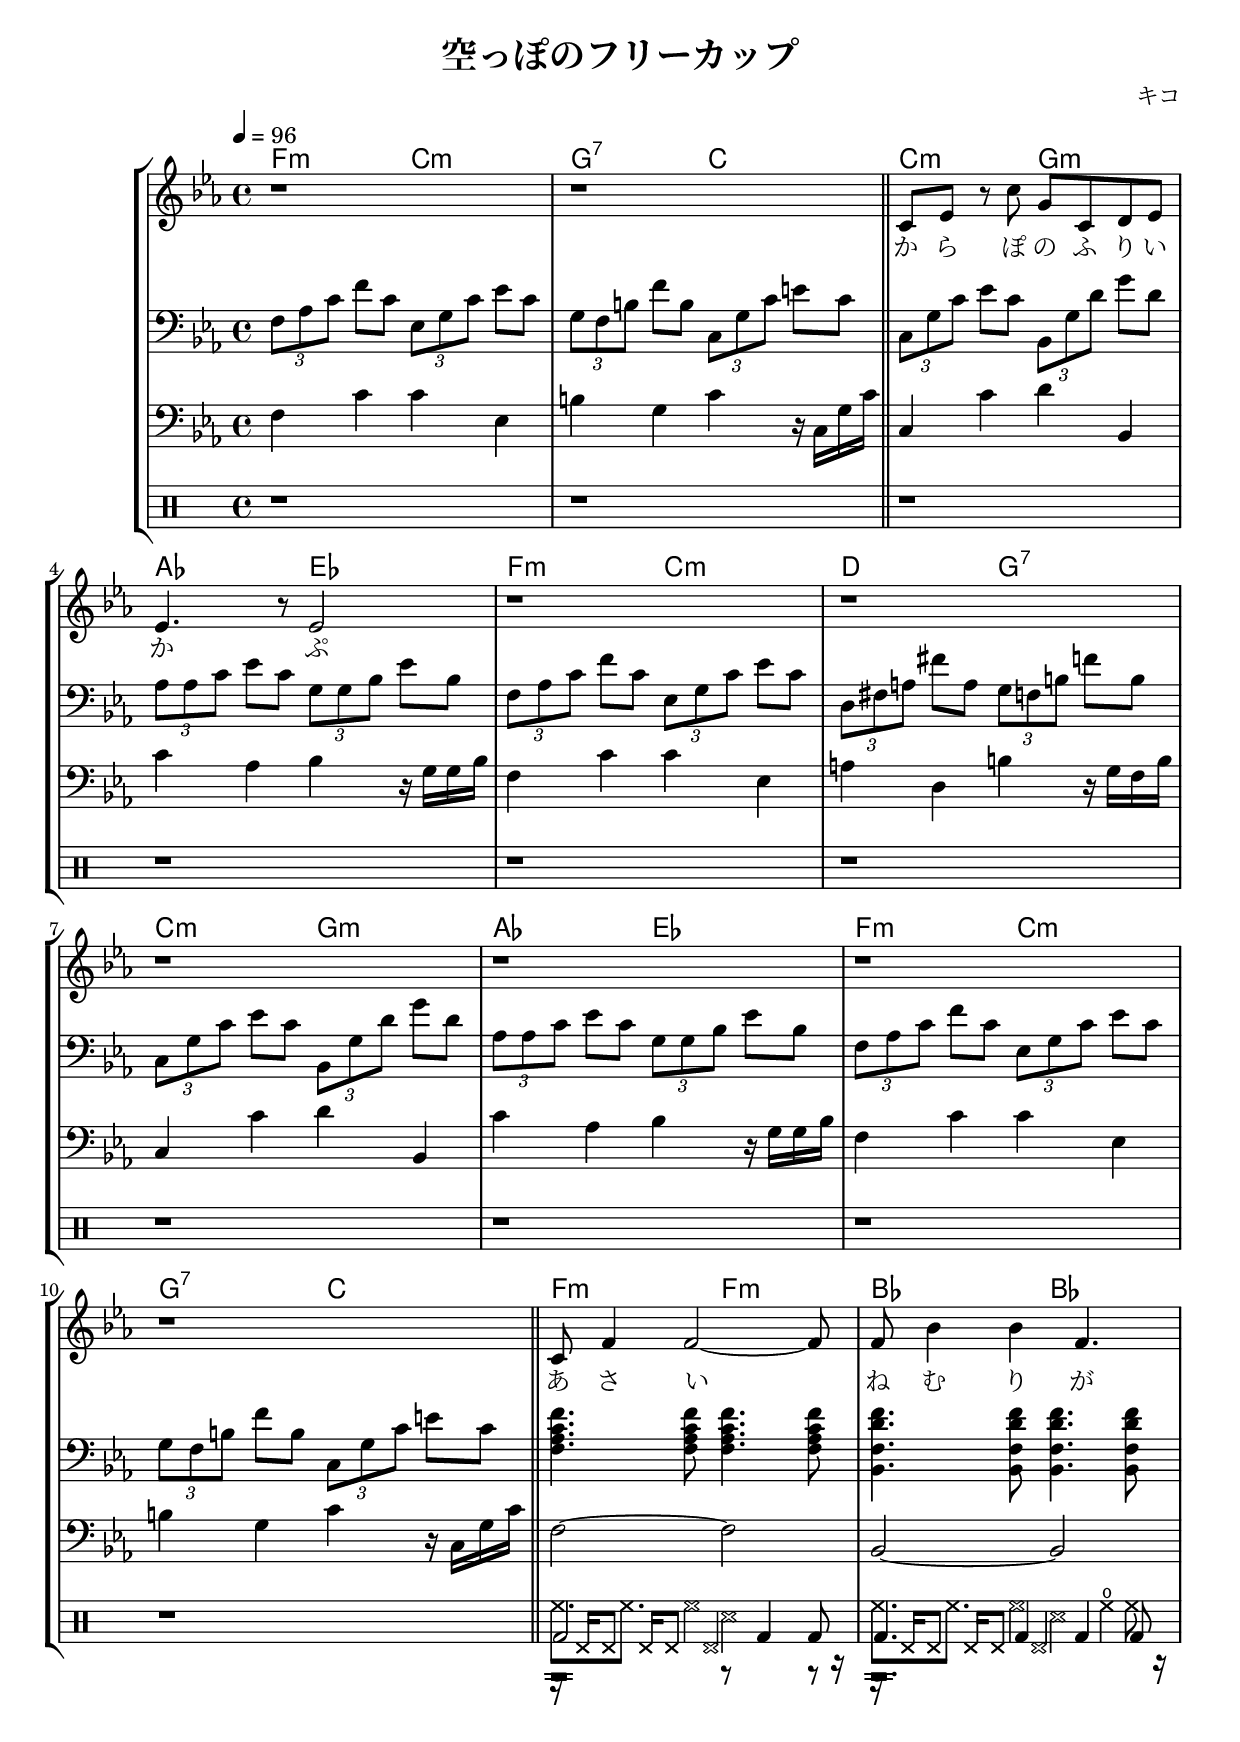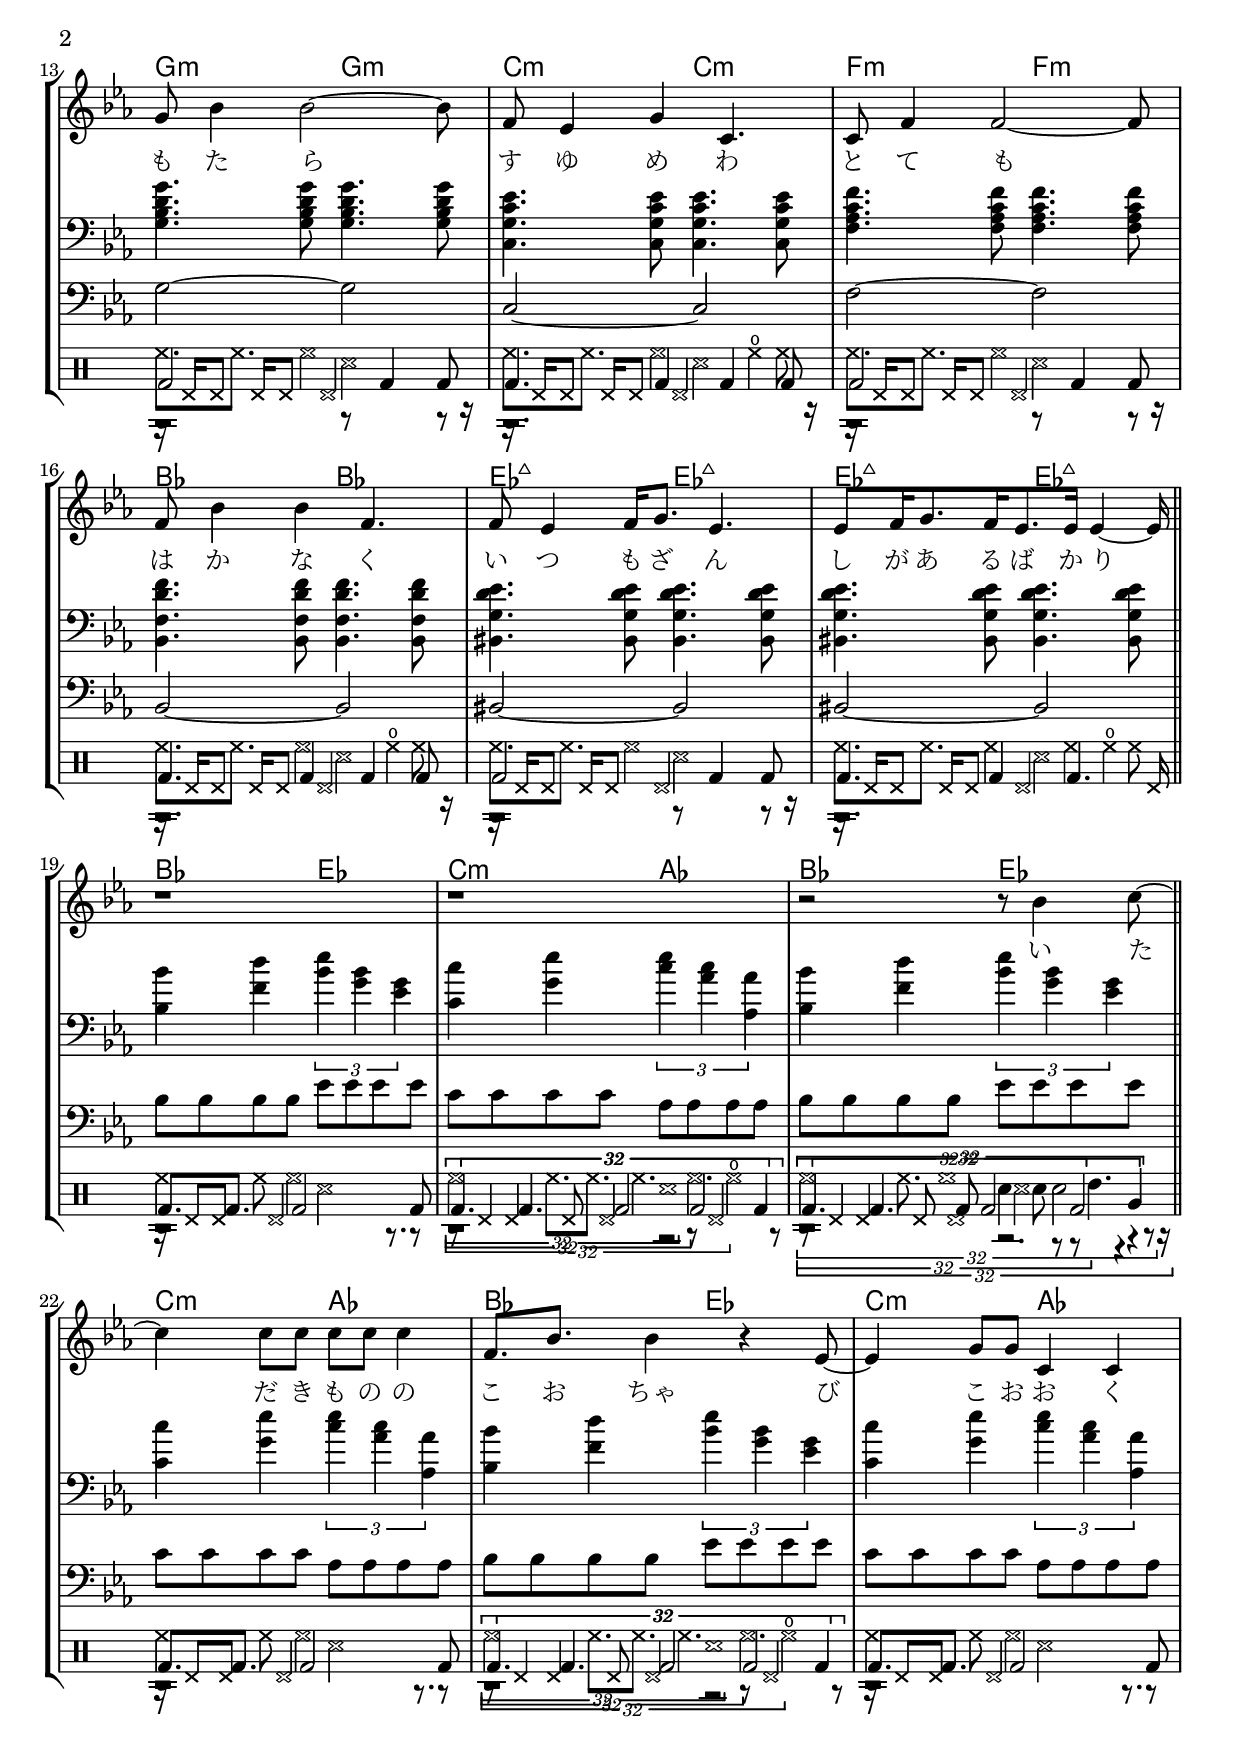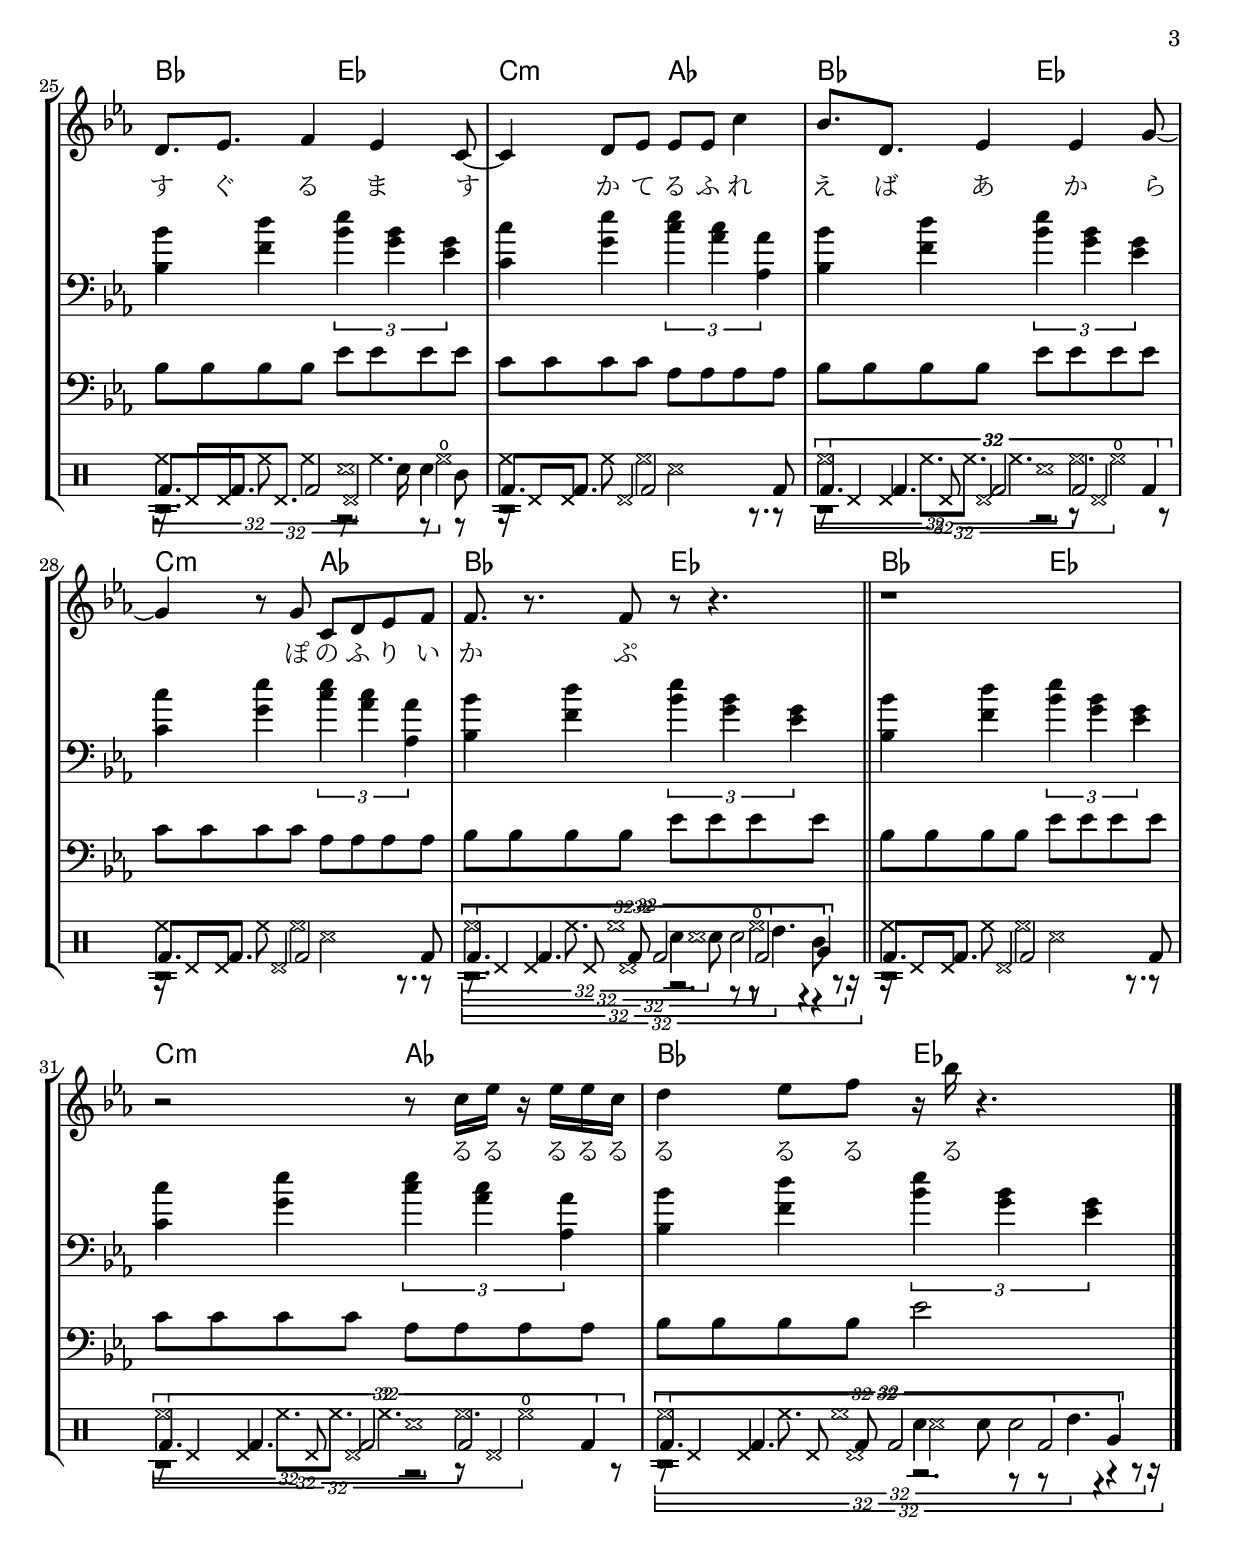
\version "2.12.1"

\header {
	title = \markup {空っぽのフリーカップ}
	composer = \markup \center-column {キコ}
}

harmony = \chordmode {
	f2:m c:m g:7 c 

	c:m g:m as es f:m c:m d g:7 c:m g:m as es f:m c:m g:7 c 

	f:m f:m bes bes g:m g:m c:m c:m f:m f:m bes bes es:maj7 es:maj7 es:maj7 es:maj7 

	bes es c:m as bes es 

	c:m as bes es c:m as bes es c:m as bes es c:m as bes es 

	bes es c:m as bes es 
}

melody = {
	\key es \major
	\tempo 4 = 96
	r1 | r1   
	\set Staff.midiInstrument = #"mmi0.36"
	\set Staff.midiMinimumVolume = #0.7
	\set Staff.midiMaximumVolume = #0.9
	c'8  es'8  r8  c''8  g'8  c'8  d'8  es'8 
	es'4.  r8  es'2
	r1 r1 r1 r1 r1 r1 	\set Staff.midiInstrument = #"mmi0.36"
	\set Staff.midiMinimumVolume = #0.7
	\set Staff.midiMaximumVolume = #0.9
	c'8  f'4  f'2~f'8 
	f'8  bes'4  bes'4  f'4. 
	g'8  bes'4  bes'2~bes'8 
	f'8  es'4  g'4  c'4. 
	c'8  f'4  f'2~f'8 
	f'8  bes'4  bes'4  f'4. 
	f'8  es'4  f'16  g'8.  es'4. 
	es'8  f'16  g'8.  f'16  es'8.  es'16  es'4~es'16
	r1 | r1 | r2 r8 
	\set Staff.midiInstrument = #"mmi0.36"
	\set Staff.midiMinimumVolume = #0.7
	\set Staff.midiMaximumVolume = #0.9
	bes'4  c''8~ 
	c''4  c''8  c''8  c''8  c''8  c''4 
	f'8.  bes'8.  bes'4  r4  es'8~ 
	es'4  g'8  g'8  c'4  c'4 
	d'8.  es'8.  f'4  es'4  c'8~ 
	c'4  d'8  es'8  es'8  es'8  c''4 
	bes'8.  d'8.  es'4  es'4  g'8~ 
	g'4  r8  g'8  c'8  d'8  es'8  f'8 
	f'8.  r8.  f'8  	r8 	\set Staff.midiInstrument = #"Lead 6 (voice)"
	\set Staff.midiMinimumVolume = #0.7
	\set Staff.midiMaximumVolume = #0.9
	r4. 
	r1 
	 r2 r8  c''16  es''16  r16  es''16  es''16  c''16 
	d''4  es''8  f''8  r16  bes''16  	r4. 	\bar "|."
}

words = \lyricmode {
	
	か  ら  ぽ  の  ふ  り  い  か  ぷ  
	あ  さ  い  ね  む  り  が  も  た  ら  す  ゆ  め  わ  と  て  も  は  か  な  く  い  つ  も  ざ  ん  し  が  あ  る  ば  か  り  
	
	い  た  だ  き  も  の  の  こ  お  ちゃ  び  こ  お  お  く  す  ぐ  る  ま  す  か  て  る  ふ  れ  え  ば  あ  か  ら  ぽ  の  ふ  り  い  か  ぷ  
	る  る  る  る  る  る  る  る  る  
}

tempochange = {
	\tempo 4 = 96
	r1 | r1 \bar "||"
	\tempo 4 = 96
	r1 | r1 | r1 | r1 | r1 | r1 | r1 | r1 \bar "||"
	\tempo 4 = 96
	r1 | r1 | r1 | r1 | r1 | r1 | r1 | r1 \bar "||"
	\tempo 4 = 96
	r1 | r1 | r1 \bar "||"
	\tempo 4 = 96
	r1 | r1 | r1 | r1 | r1 | r1 | r1 | r1 \bar "||"
	\tempo 4 = 96
	r1 | r1 | r1 \bar "|."
}

mainacc = {
	\clef bass
	\set Staff.midiInstrument = #"Glockenspiel"
	\set Staff.midiMinimumVolume = #0.3
	\set Staff.midiMaximumVolume = #0.6
	\key es \major
	\tempo 4 = 96
	\tuplet 3/2 { f8 as8 c'8 } f'8 c'8
	\tuplet 3/2 { es8 g8 c'8 } es'8 c'8
	\tuplet 3/2 { g8 f8 b8 } f'8 b8
	\tuplet 3/2 { c8 g8 c'8 } e'8 c'8
	\bar "||"

	\set Staff.midiInstrument = #"Glockenspiel"
	\set Staff.midiMinimumVolume = #0.3
	\set Staff.midiMaximumVolume = #0.6
	\tuplet 3/2 { c8 g8 c'8 } es'8 c'8
	\tuplet 3/2 { bes,8 g8 d'8 } g'8 d'8
	\tuplet 3/2 { as8 as8 c'8 } es'8 c'8
	\tuplet 3/2 { g8 g8 bes8 } es'8 bes8
	\tuplet 3/2 { f8 as8 c'8 } f'8 c'8
	\tuplet 3/2 { es8 g8 c'8 } es'8 c'8
	\tuplet 3/2 { d8 fis8 a8 } fis'8 a8
	\tuplet 3/2 { g8 f8 b8 } f'8 b8
	\tuplet 3/2 { c8 g8 c'8 } es'8 c'8
	\tuplet 3/2 { bes,8 g8 d'8 } g'8 d'8
	\tuplet 3/2 { as8 as8 c'8 } es'8 c'8
	\tuplet 3/2 { g8 g8 bes8 } es'8 bes8
	\tuplet 3/2 { f8 as8 c'8 } f'8 c'8
	\tuplet 3/2 { es8 g8 c'8 } es'8 c'8
	\tuplet 3/2 { g8 f8 b8 } f'8 b8
	\tuplet 3/2 { c8 g8 c'8 } e'8 c'8
	\bar "||"

	\set Staff.midiInstrument = #"Lead 1 (square)"
	\set Staff.midiMinimumVolume = #0.3
	\set Staff.midiMaximumVolume = #0.6
	<f as c' f'>4. <f as c' f'>8
	<f as c' f'>4. <f as c' f'>8
	<bes, f d' f'>4. <bes, f d' f'>8
	<bes, f d' f'>4. <bes, f d' f'>8
	<g bes d' g'>4. <g bes d' g'>8
	<g bes d' g'>4. <g bes d' g'>8
	<c g c' es'>4. <c g c' es'>8
	<c g c' es'>4. <c g c' es'>8
	<f as c' f'>4. <f as c' f'>8
	<f as c' f'>4. <f as c' f'>8
	<bes, f d' f'>4. <bes, f d' f'>8
	<bes, f d' f'>4. <bes, f d' f'>8
	<bis, g d' es'>4. <bis, g d' es'>8
	<bis, g d' es'>4. <bis, g d' es'>8
	<bis, g d' es'>4. <bis, g d' es'>8
	<bis, g d' es'>4. <bis, g d' es'>8
	\bar "||"

	\set Staff.midiInstrument = #"Oboe"
	\set Staff.midiMinimumVolume = #0.3
	\set Staff.midiMaximumVolume = #0.6
	<bes bes'>4 <f' d''>4
	\tuplet 3/2 { <bes' es''>4 <g' bes'>4 <es' g'>4 }
	<c' c''>4 <g' es''>4
	\tuplet 3/2 { <c'' es''>4 <as' c''>4 <as as'>4 }
	<bes bes'>4 <f' d''>4
	\tuplet 3/2 { <bes' es''>4 <g' bes'>4 <es' g'>4 }
	\bar "||"

	\set Staff.midiInstrument = #"Oboe"
	\set Staff.midiMinimumVolume = #0.3
	\set Staff.midiMaximumVolume = #0.6
	<c' c''>4 <g' es''>4
	\tuplet 3/2 { <c'' es''>4 <as' c''>4 <as as'>4 }
	<bes bes'>4 <f' d''>4
	\tuplet 3/2 { <bes' es''>4 <g' bes'>4 <es' g'>4 }
	<c' c''>4 <g' es''>4
	\tuplet 3/2 { <c'' es''>4 <as' c''>4 <as as'>4 }
	<bes bes'>4 <f' d''>4
	\tuplet 3/2 { <bes' es''>4 <g' bes'>4 <es' g'>4 }
	<c' c''>4 <g' es''>4
	\tuplet 3/2 { <c'' es''>4 <as' c''>4 <as as'>4 }
	<bes bes'>4 <f' d''>4
	\tuplet 3/2 { <bes' es''>4 <g' bes'>4 <es' g'>4 }
	<c' c''>4 <g' es''>4
	\tuplet 3/2 { <c'' es''>4 <as' c''>4 <as as'>4 }
	<bes bes'>4 <f' d''>4
	\tuplet 3/2 { <bes' es''>4 <g' bes'>4 <es' g'>4 }
	\bar "||"

	\set Staff.midiInstrument = #"Oboe"
	\set Staff.midiMinimumVolume = #0.3
	\set Staff.midiMaximumVolume = #0.6
	<bes bes'>4 <f' d''>4
	\tuplet 3/2 { <bes' es''>4 <g' bes'>4 <es' g'>4 }
	<c' c''>4 <g' es''>4
	\tuplet 3/2 { <c'' es''>4 <as' c''>4 <as as'>4 }
	<bes bes'>4 <f' d''>4
	\tuplet 3/2 { <bes' es''>4 <g' bes'>4 <es' g'>4 }
	\bar "|."
}

subacc = {
	\clef bass
	\set Staff.midiInstrument = #"Music box"
	\set Staff.midiMinimumVolume = #0.3
	\set Staff.midiMaximumVolume = #0.6
	\key es \major
	\tempo 4 = 96
	f4 c'4
	c'4 es4
	b4 g4
	c'4 r16 c16 g16 c'16
	\bar "||"

	\set Staff.midiInstrument = #"Music box"
	\set Staff.midiMinimumVolume = #0.3
	\set Staff.midiMaximumVolume = #0.6
	c4 c'4
	d'4 bes,4
	c'4 as4
	bes4 r16 g16 g16 bes16
	f4 c'4
	c'4 es4
	a4 d4
	b4 r16 g16 f16 b16
	c4 c'4
	d'4 bes,4
	c'4 as4
	bes4 r16 g16 g16 bes16
	f4 c'4
	c'4 es4
	b4 g4
	c'4 r16 c16 g16 c'16
	\bar "||"

	\set Staff.midiInstrument = #"Contrabass"
	\set Staff.midiMinimumVolume = #0.3
	\set Staff.midiMaximumVolume = #0.6
	f2
	~f2
	bes,2
	~bes,2
	g2
	~g2
	c2
	~c2
	f2
	~f2
	bes,2
	~bes,2
	bis,2
	~bis,2
	bis,2
	~bis,2
	\bar "||"

	\set Staff.midiInstrument = #"Electric Bass (pick)"
	\set Staff.midiMinimumVolume = #0.3
	\set Staff.midiMaximumVolume = #0.6
	bes8 bes8 bes8 bes8
	es'8 es'8 es'8 es'8
	c'8 c'8 c'8 c'8
	as8 as8 as8 as8
	bes8 bes8 bes8 bes8
	es'8 es'8 es'8 es'8
	\bar "||"

	\set Staff.midiInstrument = #"Electric Bass (pick)"
	\set Staff.midiMinimumVolume = #0.3
	\set Staff.midiMaximumVolume = #0.6
	c'8 c'8 c'8 c'8
	as8 as8 as8 as8
	bes8 bes8 bes8 bes8
	es'8 es'8 es'8 es'8
	c'8 c'8 c'8 c'8
	as8 as8 as8 as8
	bes8 bes8 bes8 bes8
	es'8 es'8 es'8 es'8
	c'8 c'8 c'8 c'8
	as8 as8 as8 as8
	bes8 bes8 bes8 bes8
	es'8 es'8 es'8 es'8
	c'8 c'8 c'8 c'8
	as8 as8 as8 as8
	bes8 bes8 bes8 bes8
	es'8 es'8 es'8 es'8
	\bar "||"

	\set Staff.midiInstrument = #"Electric Bass (pick)"
	\set Staff.midiMinimumVolume = #0.3
	\set Staff.midiMaximumVolume = #0.6
	bes8 bes8 bes8 bes8
	es'8 es'8 es'8 es'8
	c'8 c'8 c'8 c'8
	as8 as8 as8 as8
	bes8 bes8 bes8 bes8
	es'2
	\bar "|."
}

percA = {
	\drummode {
	r1 |r1 \bar "||"
	r1 |r1 |r1 |r1 |r1 |r1 |r1 |r1 \bar "||"
	r1  |r2. hho4  |r1  |r2. hho4  |r1  |r2. hho4  |r1  |r2. hho4  \bar "||"
	hh4 hh8 hh2 r8  |\times 16/32{ hh2 hh8. hh8. hh4. hh2. } |\times 16/32{ hh2 hh8. hh1 r4 r16 } \bar "||"
	hh4 hh8 hh2 r8  |\times 16/32{ hh2 hh8. hh8. hh4. hh2. } |hh4 hh8 hh2 r8  |hh4 hh8 hh4 hh4.  |hh4 hh8 hh2 r8  |\times 16/32{ hh2 hh8. hh8. hh4. hh2. } |hh4 hh8 hh2 r8  |\times 16/32{ hh2 hh8. hh1 r4 r16 } \bar "||"
	hh4 hh8 hh2 r8  |\times 16/32{ hh2 hh8. hh8. hh4. hh2. } |\times 16/32{ hh2 hh8. hh1 r4 r16 } \bar "|."
	}
}

percB = {
	\drummode {
	r1 |r1 \bar "||"
	r1 |r1 |r1 |r1 |r1 |r1 |r1 |r1 \bar "||"
	r16 hhp16 hhp8 hhp16 hhp8 hhp2 r16  |r16 hhp16 hhp8 hhp16 hhp8 hhp2 r16  |r16 hhp16 hhp8 hhp16 hhp8 hhp2 r16  |r16 hhp16 hhp8 hhp16 hhp8 hhp2 r16  |r16 hhp16 hhp8 hhp16 hhp8 hhp2 r16  |r16 hhp16 hhp8 hhp16 hhp8 hhp2 r16  |r16 hhp16 hhp8 hhp16 hhp8 hhp2 r16  |r16 hhp16 hhp8 hhp16 hhp8 hhp2 hhp16  \bar "||"
	r16 hhp8 hhp8 hhp2 r8.  |\times 16/32{ r8 hhp4 hhp4 hhp8 hhp2 r8 hhp2 r8 } |\times 16/32{ r8 hhp4 hhp4 hhp8 hhp1 r4 } \bar "||"
	r16 hhp8 hhp8 hhp2 r8.  |\times 16/32{ r8 hhp4 hhp4 hhp8 hhp2 r8 hhp2 r8 } |r16 hhp8 hhp8 hhp2 r8.  |r16 hhp8 hhp8 hhp8. hhp2  |r16 hhp8 hhp8 hhp2 r8.  |\times 16/32{ r8 hhp4 hhp4 hhp8 hhp2 r8 hhp2 r8 } |r16 hhp8 hhp8 hhp2 r8.  |\times 16/32{ r8 hhp4 hhp4 hhp8 hhp1 r4 } \bar "||"
	r16 hhp8 hhp8 hhp2 r8.  |\times 16/32{ r8 hhp4 hhp4 hhp8 hhp2 r8 hhp2 r8 } |\times 16/32{ r8 hhp4 hhp4 hhp8 hhp1 r4 } \bar "|."
	}
}

percC = {
	\drummode {
	r1 |r1 \bar "||"
	r1 |r1 |r1 |r1 |r1 |r1 |r1 |r1 \bar "||"
	hh8. hh8. hh2 r8  |hh8. hh8. hh2 hh8  |hh8. hh8. hh2 r8  |hh8. hh8. hh2 hh8  |hh8. hh8. hh2 r8  |hh8. hh8. hh2 hh8  |hh8. hh8. hh2 r8  |hh8. hh8. hh4 hh4 hh8  \bar "||"
	r1  |\times 16/32{ r1 r2 hho2 } |r1  \bar "||"
	r1  |\times 16/32{ r1 r2 hho2 } |r1  |\times 16/32{ r1 r2 hho2 } |r1  |\times 16/32{ r1 r2 hho2 } |r1  |\times 16/32{ r1 r2 hho2 } \bar "||"
	r1  |\times 16/32{ r1 r2 hho2 } |r1  \bar "|."
	}
}

percD = {
	\drummode {
	r1 |r1 \bar "||"
	r1 |r1 |r1 |r1 |r1 |r1 |r1 |r1 \bar "||"
	r2 ss2  |r2 ss2  |r2 ss2  |r2 ss2  |r2 ss2  |r2 ss2  |r2 ss2  |r2 ss2  \bar "||"
	bd8. bd8. bd2 bd8  |\times 16/32{ bd4. bd4. bd2 bd2 bd4 } |\times 16/32{ bd4. bd4. bd8 bd2 r8 bd2 } \bar "||"
	bd8. bd8. bd2 bd8  |\times 16/32{ bd4. bd4. bd2 bd2 bd4 } |bd8. bd8. bd2 bd8  |bd8. bd8. bd2 r8  |bd8. bd8. bd2 bd8  |\times 16/32{ bd4. bd4. bd2 bd2 bd4 } |bd8. bd8. bd2 bd8  |\times 16/32{ bd4. bd4. bd8 bd2 r8 bd2 } \bar "||"
	bd8. bd8. bd2 bd8  |\times 16/32{ bd4. bd4. bd2 bd2 bd4 } |\times 16/32{ bd4. bd4. bd8 bd2 r8 bd2 } \bar "|."
	}
}

percE = {
	\drummode {
	r1 |r1 \bar "||"
	r1 |r1 |r1 |r1 |r1 |r1 |r1 |r1 \bar "||"
	bd2 r8 bd4 bd8  |bd4. bd4 bd4 bd8  |bd2 r8 bd4 bd8  |bd4. bd4 bd4 bd8  |bd2 r8 bd4 bd8  |bd4. bd4 bd4 bd8  |bd2 r8 bd4 bd8  |bd4. bd4 bd4.  \bar "||"
	r2 ss2  |\times 16/32{ r1 ss1 } |r2 ss2  \bar "||"
	r2 ss2  |\times 16/32{ r1 ss1 } |r2 ss2  |\times 16/32{ r1 ss1 } |r2 ss2  |\times 16/32{ r1 ss1 } |r2 ss2  |\times 16/32{ r1 ss1 } \bar "||"
	r2 ss2  |\times 16/32{ r1 ss1 } |r2 ss2  \bar "|."
	}
}

percF = {
	\drummode {
	r1 | r1 \bar "||"
	r1 | r1 | r1 | r1 | r1 | r1 | r1 | r1 \bar "||"
	r1 | r1 | r1 | r1 | r1 | r1 | r1 | r1 \bar "||"
	r1 |r1 |\times 16/32{ r1 sn4 sn8 sn2 r8 } \bar "||"
	r1 |r1 |r1 |r2 r8. sn16 sn4  |r1 |r1 |r1 |\times 16/32{ r1 sn4 sn8 sn2 r8 } \bar "||"
	r1 |r1 |\times 16/32{ r1 sn4 sn8 sn2 r8 } \bar "|."
	}
}

percG = {
	\drummode {
	r1 | r1 \bar "||"
	r1 | r1 | r1 | r1 | r1 | r1 | r1 | r1 \bar "||"
	r1 | r1 | r1 | r1 | r1 | r1 | r1 | r1 \bar "||"
	r1 |r1 |r1 \bar "||"
	r1 |r1 |r1 |r2. r8 tomml8  |r1 |r1 |r1 |r2. r8 tomml8  \bar "||"
	r1 |r1 |r1 \bar "|."
	}
}

percH = {
	\drummode {
	r1 | r1 \bar "||"
	r1 | r1 | r1 | r1 | r1 | r1 | r1 | r1 \bar "||"
	r1 | r1 | r1 | r1 | r1 | r1 | r1 | r1 \bar "||"
	r1 |r1 |\times 16/32{ r1 r2 r8 tommh4. } \bar "||"
	r1 |r1 |r1 |r1 |r1 |r1 |r1 |\times 16/32{ r1 r2 r8 tommh4. } \bar "||"
	r1 |r1 |\times 16/32{ r1 r2 r8 tommh4. } \bar "|."
	}
}

percI = {
	\drummode {
	r1 | r1 \bar "||"
	r1 | r1 | r1 | r1 | r1 | r1 | r1 | r1 \bar "||"
	r1 | r1 | r1 | r1 | r1 | r1 | r1 | r1 \bar "||"
	r1 |r1 |\times 16/32{ r1 r2. tomfh4 } \bar "||"
	r1 |r1 |r1 |r1 |r1 |r1 |r1 |\times 16/32{ r1 r2. tomfh4 } \bar "||"
	r1 |r1 |\times 16/32{ r1 r2. tomfh4 } \bar "|."
	}
}

\score {
	<<
		\new StaffGroup <<
			\new ChordNames {\harmony}
			\new Voice = "melody" {\melody}
			\new Lyrics \lyricsto "melody" \words
			\new Staff = "mainacc" {\mainacc}
			\new Staff = "subacc" {\subacc}
			\new DrumStaff <<
				\new DrumVoice {\percA}
				\new DrumVoice {\percB}
				\new DrumVoice {\percC}
				\new DrumVoice {\percD}
				\new DrumVoice {\percE}
				\new DrumVoice {\percF}
				\new DrumVoice {\percG}
				\new DrumVoice {\percH}
				\new DrumVoice {\percI}
			>>
		>>
	>>
	\layout { }
}
